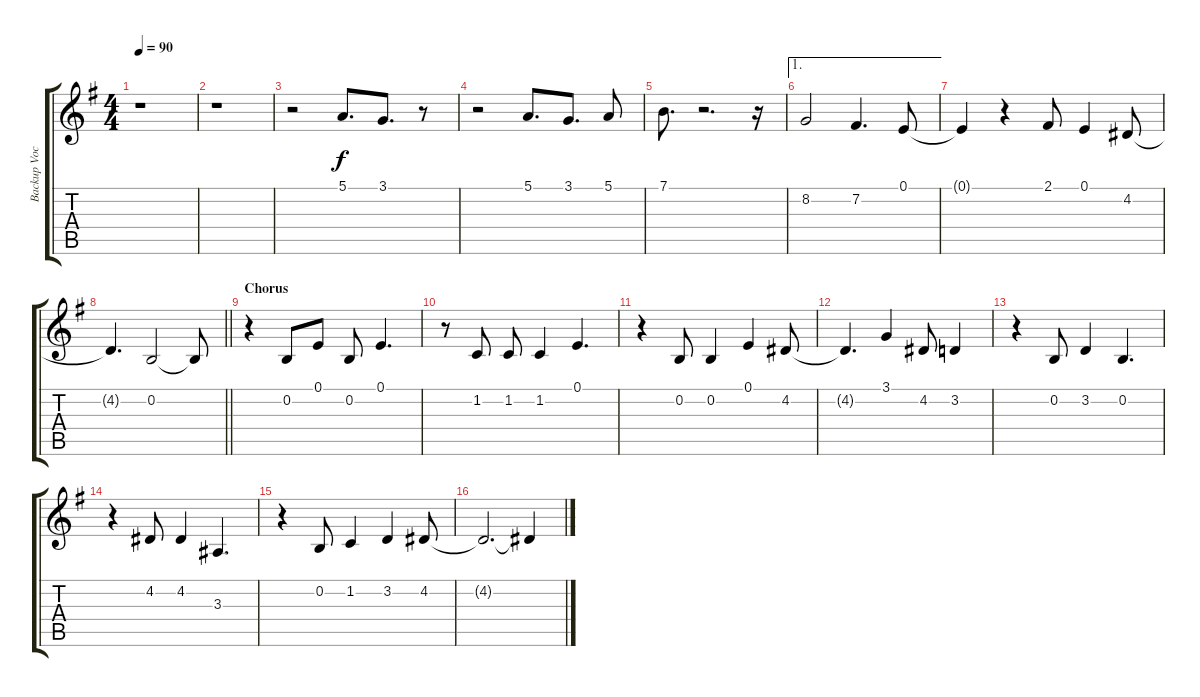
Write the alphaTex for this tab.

\track ("Backup Vocals (Carrie Lee)" "Backup Voc") {instrument viola}
\staff {score tabs}
\tuning (E4 B3 G3 D3 A2 E2) {hide}
\ts (4 4)
\tempo 90
\clef g2
\ks g
r.1{dy f} |
r.1 |
r.2 5.1.8{d} 3.1.8{d} r.8 |
r.2 5.1.8{d} 3.1.8{d} 5.1.8 |
7.1.8{d} r.2{d} r.16 |
\ae 1
8.2.2 7.2.4{d} 0.1.8 |
0.1{t}.4 r.4 2.1.8 0.1.4 4.2.8 |
\barLineRight lightlight
4.2{t}.4{d} 0.2.2 0.2{t}.8 |
\section ("" "Chorus")
r.4 0.2.8 0.1.8 0.2.8 0.1.4{d} |
r.8 1.2.8 1.2.8 1.2.4 0.1.4{d} |
r.4 0.2.8 0.2.4 0.1.4 4.2.8 |
4.2{t}.4{d} 3.1.4 4.2.8 3.2.4 |
r.4 0.2.8 3.2.4 0.2.4{d} |
r.4 4.2.8 4.2.4 3.3.4{d} |
r.4 0.2.8 1.2.4 3.2.4 4.2.8 |
4.2{t}.2{d} 4.2{t}.4
